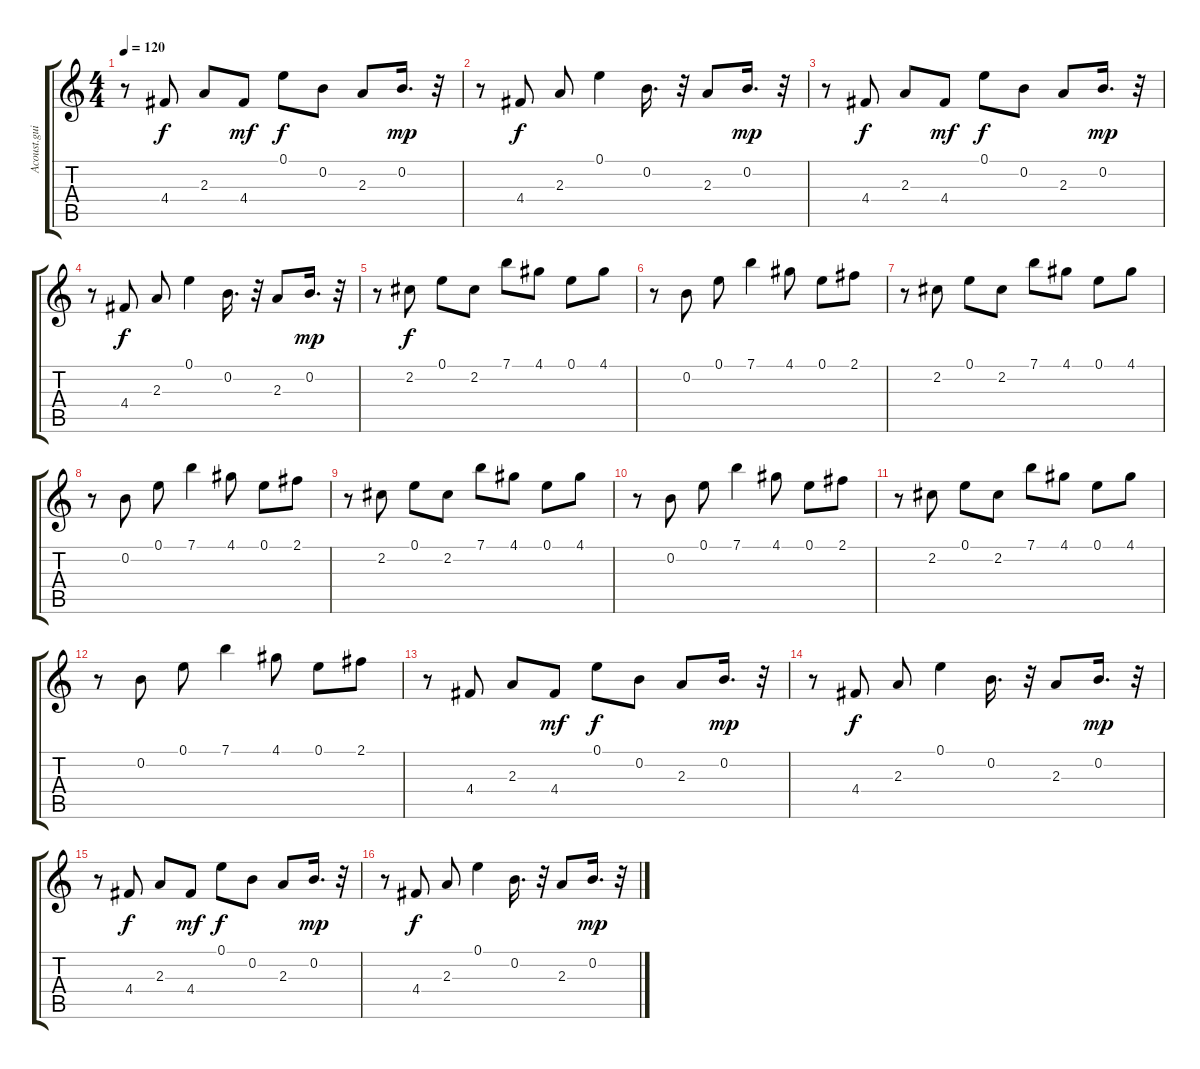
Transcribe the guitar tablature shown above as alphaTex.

\track ("Acoust.guitar (steel" "Acoust.gui") {instrument acousticguitarsteel}
\staff {score tabs}
\tuning (E4 B3 G3 D3 A2 E2) {hide}
\ts (4 4)
\tempo 120
\clef g2
\ks c
r.8{dy mp} 4.4.8{dy f} 2.3.8 4.4.8{dy mf} 0.1.8{dy f} 0.2.8 2.3.8 0.2.16{d dy mp} r.32 |
r.8 4.4.8{dy f} 2.3.8 0.1.4 0.2.16{d} r.32 2.3.8 0.2.16{d dy mp} r.32 |
r.8 4.4.8{dy f} 2.3.8 4.4.8{dy mf} 0.1.8{dy f} 0.2.8 2.3.8 0.2.16{d dy mp} r.32 |
r.8 4.4.8{dy f} 2.3.8 0.1.4 0.2.16{d} r.32 2.3.8 0.2.16{d dy mp} r.32 |
r.8 2.2.8{dy f} 0.1.8 2.2.8 7.1.8 4.1.8 0.1.8 4.1.8 |
r.8 0.2.8 0.1.8 7.1.4 4.1.8 0.1.8 2.1.8 |
r.8 2.2.8 0.1.8 2.2.8 7.1.8 4.1.8 0.1.8 4.1.8 |
r.8 0.2.8 0.1.8 7.1.4 4.1.8 0.1.8 2.1.8 |
r.8 2.2.8 0.1.8 2.2.8 7.1.8 4.1.8 0.1.8 4.1.8 |
r.8 0.2.8 0.1.8 7.1.4 4.1.8 0.1.8 2.1.8 |
r.8 2.2.8 0.1.8 2.2.8 7.1.8 4.1.8 0.1.8 4.1.8 |
r.8 0.2.8 0.1.8 7.1.4 4.1.8 0.1.8 2.1.8 |
r.8 4.4.8 2.3.8 4.4.8{dy mf} 0.1.8{dy f} 0.2.8 2.3.8 0.2.16{d dy mp} r.32 |
r.8 4.4.8{dy f} 2.3.8 0.1.4 0.2.16{d} r.32 2.3.8 0.2.16{d dy mp} r.32 |
r.8 4.4.8{dy f} 2.3.8 4.4.8{dy mf} 0.1.8{dy f} 0.2.8 2.3.8 0.2.16{d dy mp} r.32 |
r.8 4.4.8{dy f} 2.3.8 0.1.4 0.2.16{d} r.32 2.3.8 0.2.16{d dy mp} r.32
